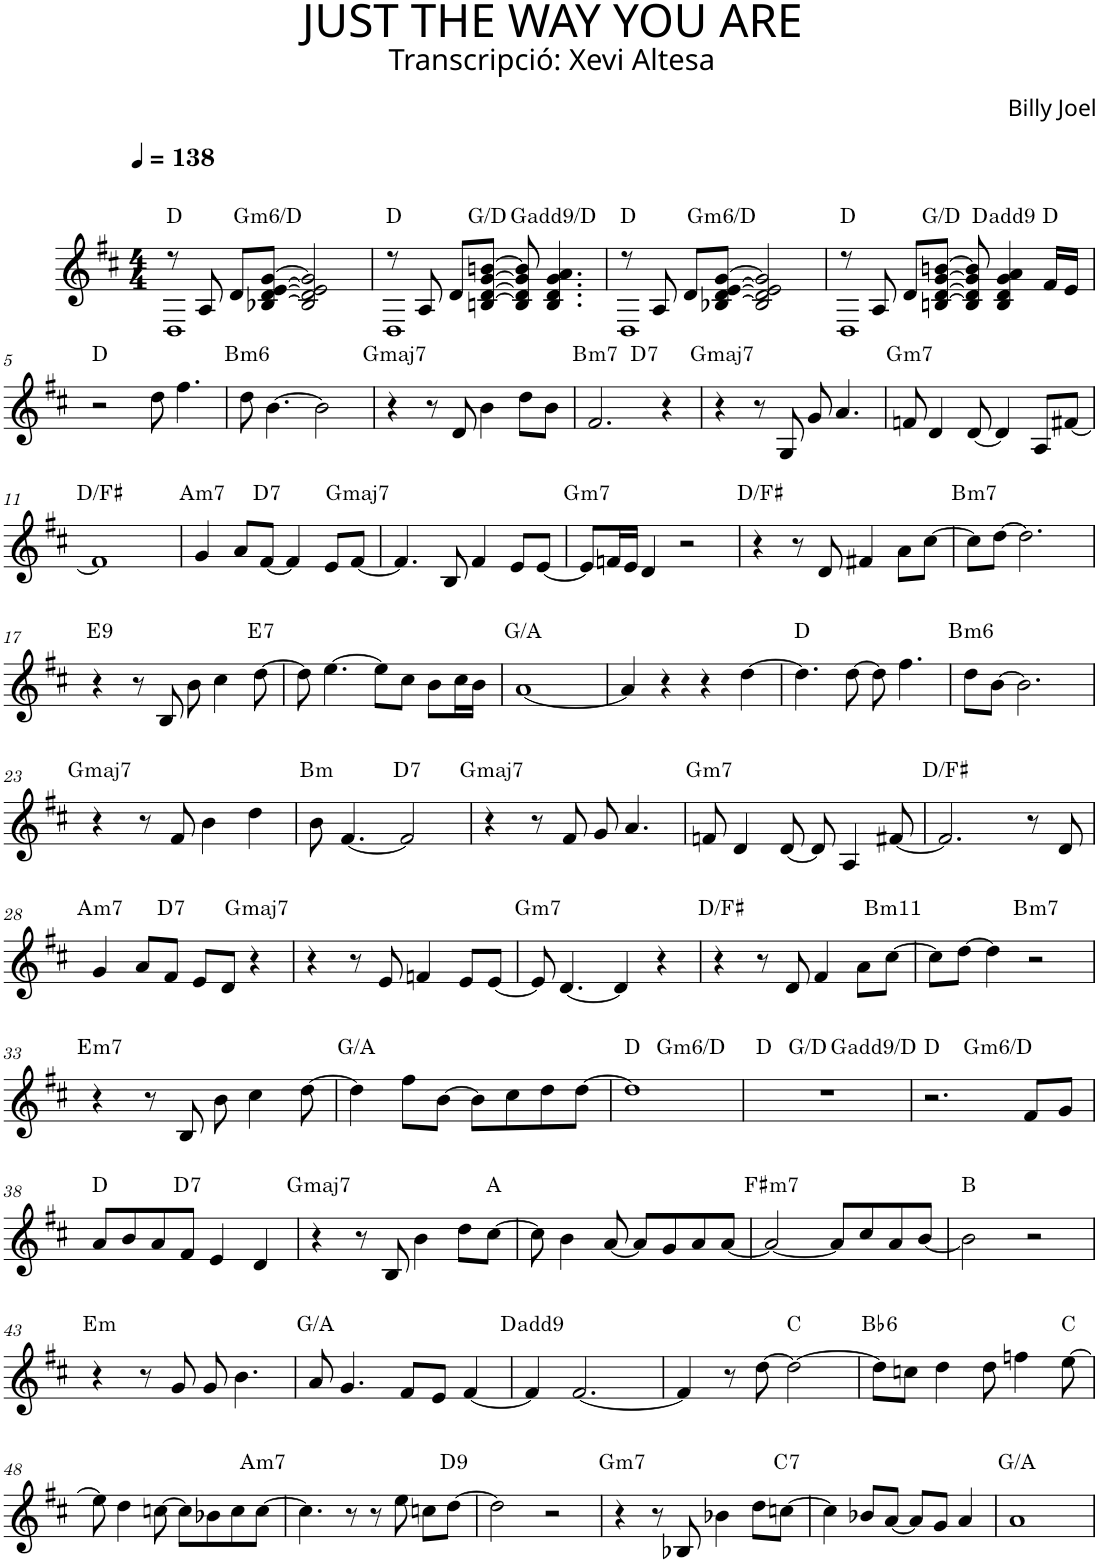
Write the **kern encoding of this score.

**kern	**harte
*part1	*part1
*staff1	*
*I"P1	*
*clefG2	*
*k[f#c#]	*
*D:	*
*M4/4	*
*MM138	*
=1	=1
*^	*
8r	1D	D:maj
8A/	.	.
8d/L	.	.
!	!	!LO:H:kt=m6
[>8B-X/ [>8d/ [>8e/ [>8g/J	.	G:min6/5
2B-/] 2d/] 2e/] 2g/]	.	.
=2	=2	=2
8r	1D	D:maj
8A/	.	.
8d/L	.	.
[>8Bn/ [>8d/ [>8g/ [>8bn/J	.	G:maj/5
8B/] 8d/] 8g/] 8b/]	.	.
4.B/ 4.d/ 4.g/ 4.a/	.	G:maj(9)/5
=3	=3	=3
8r	1D	D:maj
8A/	.	.
8d/L	.	.
!	!	!LO:H:kt=m6
[>8B-X/ [>8d/ [>8e/ [>8g/J	.	G:min6/5
2B-/] 2d/] 2e/] 2g/]	.	.
=4	=4	=4
8r	1D	D:maj
8A/	.	.
8d/L	.	.
[>8Bn/ [>8d/ [>8g/ [>8bn/J	.	G:maj/5
8B/] 8d/] 8g/] 8b/]	.	.
4B/ 4d/ 4g/ 4a/	.	D:maj(9)
16f#/LL	.	D:maj
16e/JJ	.	.
*v	*v	*
!!LO:LB:g=z
=5	=5
2r	D:maj
8dd\	.
4.ff#\	.
=6	=6
!	!LO:H:kt=m6
8dd\	B:min6
[>4.b\	.
2b\]	.
=7	=7
!	!LO:H:kt=maj7
4r	G:maj7
8r	.
8d/	.
4b\	.
8dd\L	.
8b\J	.
=8	=8
!	!LO:H:kt=m7
*^	*
2.f#/	2ryy	B:min7
!	!	!LO:H:kt=7
.	2ryy	D:7
4r	.	.
=9	=9	=9
!	!	!LO:H:kt=maj7
*v	*v	*
4r	G:maj7
8r	.
8G/	.
8g/	.
4.a/	.
=10	=10
!	!LO:H:kt=m7
8fn/	G:min7
4d/	.
[<8d/	.
4d/]	.
8A/L	.
[<8f#X/J	.
!!LO:LB:g=z
=11	=11
1f#]	D:maj/3
=12	=12
!	!LO:H:kt=m7
4g/	A:min7
8a/L	.
!	!LO:H:kt=7
[<8f#/J	D:7
4f#/]	.
8e/L	.
!	!LO:H:kt=maj7
[<8f#/J	G:maj7
=13	=13
4.f#/]	.
8B/	.
4f#/	.
8e/L	.
[<8e/J	.
=14	=14
!	!LO:H:kt=m7
8e/L]	G:min7
16fn/L	.
16e/JJ	.
4d/	.
2r	.
=15	=15
4r	D:maj/3
8r	.
8d/	.
4f#X/	.
8a\L	.
[>8cc#\J	.
=16	=16
!	!LO:H:kt=m7
8cc#\L]	B:min7
[>8dd\J	.
2.dd\]	.
!!LO:LB:g=z
=17	=17
!	!LO:H:kt=9
4r	E:9
8r	.
8B/	.
8b\	.
4cc#\	.
!	!LO:H:kt=7
[>8dd\	E:7
=18	=18
8dd\]	.
[>4.ee\	.
8ee\L]	.
8cc#\J	.
8b\L	.
16cc#\L	.
16b\JJ	.
=19	=19
[<1a	G:maj/2
=20	=20
4a/]	.
4r	.
4r	.
[>4dd\	.
=21	=21
4.dd\]	D:maj
[>8dd\	.
8dd\]	.
4.ff#\	.
=22	=22
!	!LO:H:kt=m6
8dd\L	B:min6
[>8b\J	.
2.b\]	.
!!LO:LB:g=z
=23	=23
!	!LO:H:kt=maj7
4r	G:maj7
8r	.
8f#/	.
4b\	.
4dd\	.
=24	=24
!	!LO:H:kt=m
8b\	B:min
[<4.f#/	.
!	!LO:H:kt=7
2f#/]	D:7
=25	=25
!	!LO:H:kt=maj7
4r	G:maj7
8r	.
8f#/	.
8g/	.
4.a/	.
=26	=26
!	!LO:H:kt=m7
8fn/	G:min7
4d/	.
[<8d/	.
8d/]	.
4A/	.
[<8f#X/	.
=27	=27
2.f#/]	D:maj/3
8r	.
8d/	.
!!LO:LB:g=z
=28	=28
!	!LO:H:kt=m7
4g/	A:min7
8a/L	.
!	!LO:H:kt=7
8f#/J	D:7
8e/L	.
8d/J	.
!	!LO:H:kt=maj7
4r	G:maj7
=29	=29
4r	.
8r	.
8e/	.
4fn/	.
8e/L	.
[<8e/J	.
=30	=30
!	!LO:H:kt=m7
8e/]	G:min7
[<4.d/	.
4d/]	.
4r	.
=31	=31
4r	D:maj/3
8r	.
8d/	.
4f#/	.
8a\L	.
!	!LO:H:kt=m11
[>8cc#\J	B:min9(11)
=32	=32
8cc#\L]	.
[>8dd\J	.
4dd\]	.
!	!LO:H:kt=m7
2r	B:min7
!!LO:LB:g=z
=33	=33
!	!LO:H:kt=m7
4r	E:min7
8r	.
8B/	.
8b\	.
4cc#\	.
[>8dd\	.
=34	=34
4dd\]	G:maj/2
8ff#\L	.
[>8b\J	.
8b\L]	.
8cc#\	.
8dd\	.
[>8dd\J	.
=35	=35
*^	*
1dd]	2ryy	D:maj
!	!	!LO:H:kt=m6
.	2ryy	G:min6/5
=36	=36	=36
*	*^	*
1r	4.ryy	2ryy	D:maj
.	2ryy	.	G:maj/5
.	.	8ryy	.
.	.	4.ryy	G:maj(9)/5
.	8ryy	.	.
*	*v	*v	*
=37	=37	=37
2.r	2ryy	D:maj
!	!	!LO:H:kt=m6
.	2ryy	G:min6/5
8f#/L	.	.
8g/J	.	.
*v	*v	*
!!LO:LB:g=z
=38	=38
8a/L	D:maj
8b/	.
8a/	.
!	!LO:H:kt=7
8f#/J	D:7
4e/	.
4d/	.
=39	=39
!	!LO:H:kt=maj7
4r	G:maj7
8r	.
8B/	.
4b\	.
8dd\L	.
[>8cc#\J	A:maj
=40	=40
8cc#\]	.
4b\	.
[<8a/	.
8a/L]	.
8g/	.
8a/	.
[<8a/J	.
=41	=41
!	!LO:H:kt=m7
2a/_	F#:min7
8a/L]	.
8cc#/	.
8a/	.
[<8b/J	.
=42	=42
2b\]	B:maj
2r	.
!!LO:LB:g=z
=43	=43
!	!LO:H:kt=m
4r	E:min
8r	.
8g/	.
8g/	.
4.b\	.
=44	=44
8a/	G:maj/2
4.g/	.
8f#/L	.
8e/J	.
[<4f#/	.
=45	=45
4f#/]	D:maj(9)
[<2.f#/	.
=46	=46
4f#/]	.
8r	.
[>8dd\	.
2dd\_	C:maj
=47	=47
!	!LO:H:kt=6
8dd\L]	Bb:maj6
8ccn\J	.
4dd\	.
8dd\	.
4ffn\	.
[>8ee\	C:maj
!!LO:LB:g=z
=48	=48
8ee\]	.
4dd\	.
[>8ccn\	.
8cc\L]	.
8b-X\	.
8cc\	.
!	!LO:H:kt=m7
[>8cc\J	A:min7
=49	=49
4.cc\]	.
8r	.
8r	.
8ee\	.
8ccn\L	.
!	!LO:H:kt=9
[>8dd\J	D:9
=50	=50
2dd\]	.
2r	.
=51	=51
!	!LO:H:kt=m7
4r	G:min7
8r	.
8B-X/	.
4b-X\	.
8dd\L	.
!	!LO:H:kt=7
[>8ccn\J	C:7
=52	=52
4cc\]	.
8b-X/L	.
[<8a/J	.
8a/L]	.
8g/J	.
4a/	.
=53	=53
1a	G:maj/2
=	=
*-	*-
